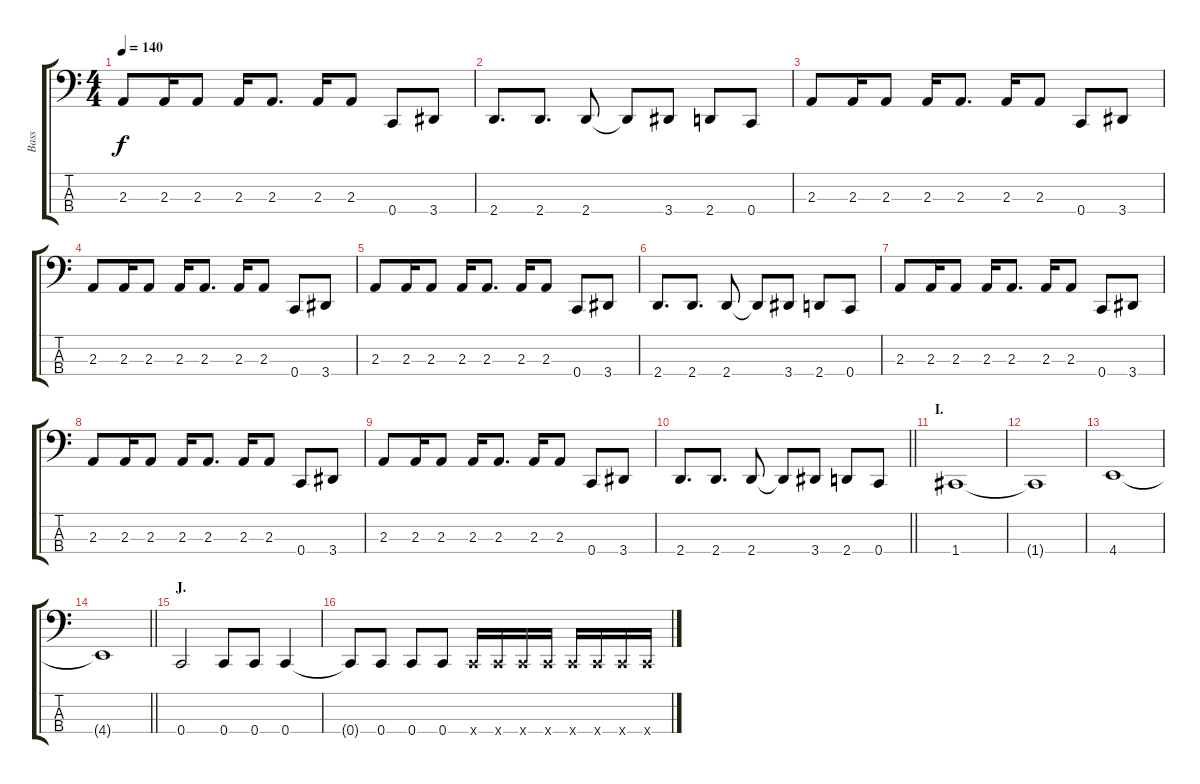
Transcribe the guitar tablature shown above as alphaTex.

\track ("Bass" "Bass") {instrument electricbasspick}
\staff {score tabs}
\tuning (F2 C2 G1 C1) {hide}
\ts (4 4)
\tempo 140
\clef f4
\ks c
2.3.8{dy f} 2.3.16 2.3.8 2.3.16 2.3.8{d} 2.3.16 2.3.8 0.4.8 3.4.8 |
2.4.8{d} 2.4.8{d} 2.4.8 2.4{t}.8 3.4.8 2.4.8 0.4.8 |
2.3.8 2.3.16 2.3.8 2.3.16 2.3.8{d} 2.3.16 2.3.8 0.4.8 3.4.8 |
2.3.8 2.3.16 2.3.8 2.3.16 2.3.8{d} 2.3.16 2.3.8 0.4.8 3.4.8 |
2.3.8 2.3.16 2.3.8 2.3.16 2.3.8{d} 2.3.16 2.3.8 0.4.8 3.4.8 |
2.4.8{d} 2.4.8{d} 2.4.8 2.4{t}.8 3.4.8 2.4.8 0.4.8 |
2.3.8 2.3.16 2.3.8 2.3.16 2.3.8{d} 2.3.16 2.3.8 0.4.8 3.4.8 |
2.3.8 2.3.16 2.3.8 2.3.16 2.3.8{d} 2.3.16 2.3.8 0.4.8 3.4.8 |
2.3.8 2.3.16 2.3.8 2.3.16 2.3.8{d} 2.3.16 2.3.8 0.4.8 3.4.8 |
\barLineRight lightlight
2.4.8{d} 2.4.8{d} 2.4.8 2.4{t}.8 3.4.8 2.4.8 0.4.8 |
\section ("" "I.")
1.4.1 |
1.4{t}.1 |
4.4.1 |
\barLineRight lightlight
4.4{t}.1 |
\section ("" "J.")
0.4.2 0.4.8 0.4.8 0.4.4 |
0.4{t}.8 0.4.8 0.4.8 0.4.8 0.4{x}.16 0.4{x}.16 0.4{x}.16 0.4{x}.16 0.4{x}.16 0.4{x}.16 0.4{x}.16 0.4{x}.16
